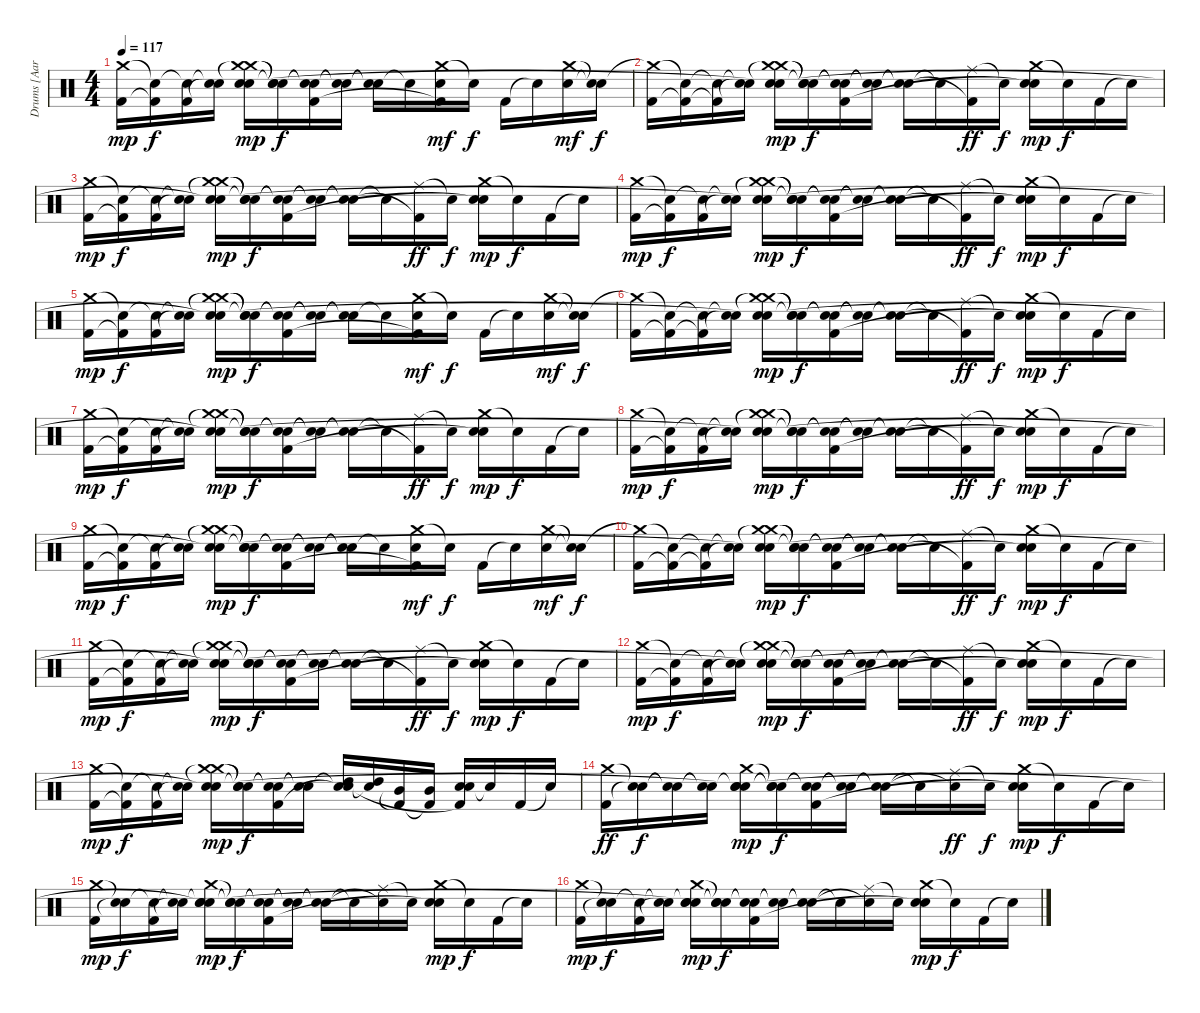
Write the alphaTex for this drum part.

\track ("Drums [Aaron Harris]" "Drums [Aar") {instrument percussion}
\staff {score}
\articulation defaults
\ts (4 4)
\tempo 117
\clef neutral
\ks c
("Crash medium (hit)" "Kick (hit) 2").16{dy mp} ("Snare (hit)"{t} "Kick (hit) 2"{t}).16{dy f} ("Snare (hit)"{t} "Kick (hit) 2").16 ("Snare (hit)"{t} "Snare (hit)"{t}).16 ("Crash medium (hit)"{t} "Crash medium (hit)" "Electric Snare (hit)" "Snare (hit)"{t}).16{dy mp} ("Snare (hit)"{t} "Snare (hit)"{t} "Snare (hit)"{t}).16{dy f} ("Snare (hit)"{t} "Snare (hit)"{t} "Kick (hit) 2").16 ("Snare (hit)"{t} "Snare (hit)"{t}).16 ("Snare (hit)"{t} "Snare (hit)"{t}).16 "Snare (hit)"{t}.16 ("Crash medium (hit)" "Electric Snare (hit)" "Kick (hit) 2"{t}).16{dy mf} "Snare (hit)"{t}.16{dy f} "Kick (hit) 2".16 "Snare (hit)"{t}.16 ("Crash medium (hit)" "Electric Snare (hit)").16{dy mf} ("Snare (hit)"{t} "Snare (hit)"{t}).16{dy f} |
("Crash medium (hit)"{t} "Kick (hit) 2").16 ("Snare (hit)"{t} "Kick (hit) 2"{t}).16 ("Snare (hit)"{t} "Kick (hit) 2"{t}).16 ("Snare (hit)"{t} "Snare (hit)"{t}).16 ("Crash medium (hit)"{t} "Crash medium (hit)" "Electric Snare (hit)" "Snare (hit)"{t}).16{dy mp} ("Snare (hit)"{t} "Snare (hit)"{t} "Snare (hit)"{t}).16{dy f} ("Snare (hit)"{t} "Snare (hit)"{t} "Kick (hit) 2").16 ("Snare (hit)"{t} "Snare (hit)"{t}).16 ("Snare (hit)"{t} "Snare (hit)"{t}).16 "Snare (hit)"{t}.16 ("Ride (middle)" "Kick (hit) 2"{t}).16{dy ff} "Snare (hit)"{t}.16{dy f} ("Crash medium (hit)" "Electric Snare (hit)" "Snare (hit)"{t}).16{dy mp} "Snare (hit)"{t}.16{dy f} "Kick (hit) 2".16 "Snare (hit)"{t}.16 |
("Crash medium (hit)" "Kick (hit) 2").16{dy mp} ("Snare (hit)"{t} "Kick (hit) 2"{t}).16{dy f} ("Snare (hit)"{t} "Kick (hit) 2").16 ("Snare (hit)"{t} "Snare (hit)"{t}).16 ("Crash medium (hit)"{t} "Crash medium (hit)" "Electric Snare (hit)" "Snare (hit)"{t}).16{dy mp} ("Snare (hit)"{t} "Snare (hit)"{t} "Snare (hit)"{t}).16{dy f} ("Snare (hit)"{t} "Snare (hit)"{t} "Kick (hit) 2").16 ("Snare (hit)"{t} "Snare (hit)"{t}).16 ("Snare (hit)"{t} "Snare (hit)"{t}).16 "Snare (hit)"{t}.16 ("Ride (middle)" "Kick (hit) 2"{t}).16{dy ff} "Snare (hit)"{t}.16{dy f} ("Crash medium (hit)" "Electric Snare (hit)" "Snare (hit)"{t}).16{dy mp} "Snare (hit)"{t}.16{dy f} "Kick (hit) 2".16 "Snare (hit)"{t}.16 |
("Crash medium (hit)" "Kick (hit) 2").16{dy mp} ("Snare (hit)"{t} "Kick (hit) 2"{t}).16{dy f} ("Snare (hit)"{t} "Kick (hit) 2").16 ("Snare (hit)"{t} "Snare (hit)"{t}).16 ("Crash medium (hit)"{t} "Crash medium (hit)" "Electric Snare (hit)" "Snare (hit)"{t}).16{dy mp} ("Snare (hit)"{t} "Snare (hit)"{t} "Snare (hit)"{t}).16{dy f} ("Snare (hit)"{t} "Snare (hit)"{t} "Kick (hit) 2").16 ("Snare (hit)"{t} "Snare (hit)"{t}).16 ("Snare (hit)"{t} "Snare (hit)"{t}).16 "Snare (hit)"{t}.16 ("Ride (middle)" "Kick (hit) 2"{t}).16{dy ff} "Snare (hit)"{t}.16{dy f} ("Crash medium (hit)" "Electric Snare (hit)" "Snare (hit)"{t}).16{dy mp} "Snare (hit)"{t}.16{dy f} "Kick (hit) 2".16 "Snare (hit)"{t}.16 |
("Crash medium (hit)" "Kick (hit) 2").16{dy mp} ("Snare (hit)"{t} "Kick (hit) 2"{t}).16{dy f} ("Snare (hit)"{t} "Kick (hit) 2").16 ("Snare (hit)"{t} "Snare (hit)"{t}).16 ("Crash medium (hit)"{t} "Crash medium (hit)" "Electric Snare (hit)" "Snare (hit)"{t}).16{dy mp} ("Snare (hit)"{t} "Snare (hit)"{t} "Snare (hit)"{t}).16{dy f} ("Snare (hit)"{t} "Snare (hit)"{t} "Kick (hit) 2").16 ("Snare (hit)"{t} "Snare (hit)"{t}).16 ("Snare (hit)"{t} "Snare (hit)"{t}).16 "Snare (hit)"{t}.16 ("Crash medium (hit)" "Electric Snare (hit)" "Kick (hit) 2"{t}).16{dy mf} "Snare (hit)"{t}.16{dy f} "Kick (hit) 2".16 "Snare (hit)"{t}.16 ("Crash medium (hit)" "Electric Snare (hit)").16{dy mf} ("Snare (hit)"{t} "Snare (hit)"{t}).16{dy f} |
("Crash medium (hit)"{t} "Kick (hit) 2").16 ("Snare (hit)"{t} "Kick (hit) 2"{t}).16 ("Snare (hit)"{t} "Kick (hit) 2"{t}).16 ("Snare (hit)"{t} "Snare (hit)"{t}).16 ("Crash medium (hit)"{t} "Crash medium (hit)" "Electric Snare (hit)" "Snare (hit)"{t}).16{dy mp} ("Snare (hit)"{t} "Snare (hit)"{t} "Snare (hit)"{t}).16{dy f} ("Snare (hit)"{t} "Snare (hit)"{t} "Kick (hit) 2").16 ("Snare (hit)"{t} "Snare (hit)"{t}).16 ("Snare (hit)"{t} "Snare (hit)"{t}).16 "Snare (hit)"{t}.16 ("Ride (middle)" "Kick (hit) 2"{t}).16{dy ff} "Snare (hit)"{t}.16{dy f} ("Crash medium (hit)" "Electric Snare (hit)" "Snare (hit)"{t}).16{dy mp} "Snare (hit)"{t}.16{dy f} "Kick (hit) 2".16 "Snare (hit)"{t}.16 |
("Crash medium (hit)" "Kick (hit) 2").16{dy mp} ("Snare (hit)"{t} "Kick (hit) 2"{t}).16{dy f} ("Snare (hit)"{t} "Kick (hit) 2").16 ("Snare (hit)"{t} "Snare (hit)"{t}).16 ("Crash medium (hit)"{t} "Crash medium (hit)" "Electric Snare (hit)" "Snare (hit)"{t}).16{dy mp} ("Snare (hit)"{t} "Snare (hit)"{t} "Snare (hit)"{t}).16{dy f} ("Snare (hit)"{t} "Snare (hit)"{t} "Kick (hit) 2").16 ("Snare (hit)"{t} "Snare (hit)"{t}).16 ("Snare (hit)"{t} "Snare (hit)"{t}).16 "Snare (hit)"{t}.16 ("Ride (middle)" "Kick (hit) 2"{t}).16{dy ff} "Snare (hit)"{t}.16{dy f} ("Crash medium (hit)" "Electric Snare (hit)" "Snare (hit)"{t}).16{dy mp} "Snare (hit)"{t}.16{dy f} "Kick (hit) 2".16 "Snare (hit)"{t}.16 |
("Crash medium (hit)" "Kick (hit) 2").16{dy mp} ("Snare (hit)"{t} "Kick (hit) 2"{t}).16{dy f} ("Snare (hit)"{t} "Kick (hit) 2").16 ("Snare (hit)"{t} "Snare (hit)"{t}).16 ("Crash medium (hit)"{t} "Crash medium (hit)" "Electric Snare (hit)" "Snare (hit)"{t}).16{dy mp} ("Snare (hit)"{t} "Snare (hit)"{t} "Snare (hit)"{t}).16{dy f} ("Snare (hit)"{t} "Snare (hit)"{t} "Kick (hit) 2").16 ("Snare (hit)"{t} "Snare (hit)"{t}).16 ("Snare (hit)"{t} "Snare (hit)"{t}).16 "Snare (hit)"{t}.16 ("Ride (middle)" "Kick (hit) 2"{t}).16{dy ff} "Snare (hit)"{t}.16{dy f} ("Crash medium (hit)" "Electric Snare (hit)" "Snare (hit)"{t}).16{dy mp} "Snare (hit)"{t}.16{dy f} "Kick (hit) 2".16 "Snare (hit)"{t}.16 |
("Crash medium (hit)" "Kick (hit) 2").16{dy mp} ("Snare (hit)"{t} "Kick (hit) 2"{t}).16{dy f} ("Snare (hit)"{t} "Kick (hit) 2").16 ("Snare (hit)"{t} "Snare (hit)"{t}).16 ("Crash medium (hit)"{t} "Crash medium (hit)" "Electric Snare (hit)" "Snare (hit)"{t}).16{dy mp} ("Snare (hit)"{t} "Snare (hit)"{t} "Snare (hit)"{t}).16{dy f} ("Snare (hit)"{t} "Snare (hit)"{t} "Kick (hit) 2").16 ("Snare (hit)"{t} "Snare (hit)"{t}).16 ("Snare (hit)"{t} "Snare (hit)"{t}).16 "Snare (hit)"{t}.16 ("Crash medium (hit)" "Electric Snare (hit)" "Kick (hit) 2"{t}).16{dy mf} "Snare (hit)"{t}.16{dy f} "Kick (hit) 2".16 "Snare (hit)"{t}.16 ("Crash medium (hit)" "Electric Snare (hit)").16{dy mf} ("Snare (hit)"{t} "Snare (hit)"{t}).16{dy f} |
("Crash medium (hit)"{t} "Kick (hit) 2").16 ("Snare (hit)"{t} "Kick (hit) 2"{t}).16 ("Snare (hit)"{t} "Kick (hit) 2"{t}).16 ("Snare (hit)"{t} "Snare (hit)"{t}).16 ("Crash medium (hit)"{t} "Crash medium (hit)" "Electric Snare (hit)" "Snare (hit)"{t}).16{dy mp} ("Snare (hit)"{t} "Snare (hit)"{t} "Snare (hit)"{t}).16{dy f} ("Snare (hit)"{t} "Snare (hit)"{t} "Kick (hit) 2").16 ("Snare (hit)"{t} "Snare (hit)"{t}).16 ("Snare (hit)"{t} "Snare (hit)"{t}).16 "Snare (hit)"{t}.16 ("Ride (middle)" "Kick (hit) 2"{t}).16{dy ff} "Snare (hit)"{t}.16{dy f} ("Crash medium (hit)" "Electric Snare (hit)" "Snare (hit)"{t}).16{dy mp} "Snare (hit)"{t}.16{dy f} "Kick (hit) 2".16 "Snare (hit)"{t}.16 |
("Crash medium (hit)" "Kick (hit) 2").16{dy mp} ("Snare (hit)"{t} "Kick (hit) 2"{t}).16{dy f} ("Snare (hit)"{t} "Kick (hit) 2").16 ("Snare (hit)"{t} "Snare (hit)"{t}).16 ("Crash medium (hit)"{t} "Crash medium (hit)" "Electric Snare (hit)" "Snare (hit)"{t}).16{dy mp} ("Snare (hit)"{t} "Snare (hit)"{t} "Snare (hit)"{t}).16{dy f} ("Snare (hit)"{t} "Snare (hit)"{t} "Kick (hit) 2").16 ("Snare (hit)"{t} "Snare (hit)"{t}).16 ("Snare (hit)"{t} "Snare (hit)"{t}).16 "Snare (hit)"{t}.16 ("Ride (middle)" "Kick (hit) 2"{t}).16{dy ff} "Snare (hit)"{t}.16{dy f} ("Crash medium (hit)" "Electric Snare (hit)" "Snare (hit)"{t}).16{dy mp} "Snare (hit)"{t}.16{dy f} "Kick (hit) 2".16 "Snare (hit)"{t}.16 |
("Crash medium (hit)" "Kick (hit) 2").16{dy mp} ("Snare (hit)"{t} "Kick (hit) 2"{t}).16{dy f} ("Snare (hit)"{t} "Kick (hit) 2").16 ("Snare (hit)"{t} "Snare (hit)"{t}).16 ("Crash medium (hit)"{t} "Crash medium (hit)" "Electric Snare (hit)" "Snare (hit)"{t}).16{dy mp} ("Snare (hit)"{t} "Snare (hit)"{t} "Snare (hit)"{t}).16{dy f} ("Snare (hit)"{t} "Snare (hit)"{t} "Kick (hit) 2").16 ("Snare (hit)"{t} "Snare (hit)"{t}).16 ("Snare (hit)"{t} "Snare (hit)"{t}).16 "Snare (hit)"{t}.16 ("Ride (middle)" "Kick (hit) 2"{t}).16{dy ff} "Snare (hit)"{t}.16{dy f} ("Crash medium (hit)" "Electric Snare (hit)" "Snare (hit)"{t}).16{dy mp} "Snare (hit)"{t}.16{dy f} "Kick (hit) 2".16 "Snare (hit)"{t}.16 |
("Crash medium (hit)" "Kick (hit) 2").16{dy mp} ("Snare (hit)"{t} "Kick (hit) 2"{t}).16{dy f} ("Snare (hit)"{t} "Kick (hit) 2").16 ("Snare (hit)"{t} "Snare (hit)"{t}).16 ("Crash medium (hit)"{t} "Crash medium (hit)" "Electric Snare (hit)" "Snare (hit)"{t}).16{dy mp} ("Snare (hit)"{t} "Snare (hit)"{t} "Snare (hit)"{t}).16{dy f} ("Snare (hit)"{t} "Snare (hit)"{t} "Kick (hit) 2").16 ("Snare (hit)"{t} "Snare (hit)"{t}).16 ("Snare (hit)"{t} "High Tom (hit)" "Snare (hit)"{t}).16 ("High Tom (hit)" "Snare (hit)"{t}).16 ("Mid Tom (hit)" "Kick (hit) 2"{t}).16 ("Mid Tom (hit)" "Kick (hit) 2"{t}).16 ("Electric Snare (hit)" "Electric Snare (hit)" "Kick (hit) 2"{t}).16 "Snare (hit)"{t}.16 "Kick (hit) 2".16 "Snare (hit)"{t}.16 |
("Crash medium (hit)" "Kick (hit) 2").16{dy ff} ("Snare (hit)"{t} "Snare (hit)"{t}).16{dy f} ("Snare (hit)"{t} "Snare (hit)"{t}).16 ("Snare (hit)"{t} "Snare (hit)"{t}).16 ("Snare (hit)"{t} "Crash medium (hit)" "Electric Snare (hit)" "Snare (hit)"{t}).16{dy mp} ("Snare (hit)"{t} "Snare (hit)"{t} "Snare (hit)"{t}).16{dy f} ("Snare (hit)"{t} "Snare (hit)"{t} "Kick (hit) 2").16 ("Snare (hit)"{t} "Snare (hit)"{t}).16 ("Snare (hit)"{t} "Snare (hit)"{t}).16 "Snare (hit)"{t}.16 ("Ride (middle)" "Snare (hit)"{t}).16{dy ff} "Snare (hit)"{t}.16{dy f} ("Crash medium (hit)" "Electric Snare (hit)" "Snare (hit)"{t}).16{dy mp} "Snare (hit)"{t}.16{dy f} "Kick (hit) 2".16 "Snare (hit)"{t}.16 |
("Crash medium (hit)" "Kick (hit) 2").16{dy mp} ("Snare (hit)"{t} "Snare (hit)"{t}).16{dy f} ("Snare (hit)"{t} "Kick (hit) 2").16 ("Snare (hit)"{t} "Snare (hit)"{t}).16 ("Snare (hit)"{t} "Crash medium (hit)" "Electric Snare (hit)" "Snare (hit)"{t}).16{dy mp} ("Snare (hit)"{t} "Snare (hit)"{t} "Snare (hit)"{t}).16{dy f} ("Snare (hit)"{t} "Snare (hit)"{t} "Kick (hit) 2").16 ("Snare (hit)"{t} "Snare (hit)"{t}).16 ("Snare (hit)"{t} "Snare (hit)"{t}).16 "Snare (hit)"{t}.16 ("Ride (middle)" "Snare (hit)"{t}).16 "Snare (hit)"{t}.16 ("Crash medium (hit)" "Electric Snare (hit)" "Snare (hit)"{t}).16{dy mp} "Snare (hit)"{t}.16{dy f} "Kick (hit) 2".16 "Snare (hit)"{t}.16 |
("Crash medium (hit)" "Kick (hit) 2").16{dy mp} ("Snare (hit)"{t} "Snare (hit)"{t}).16{dy f} ("Snare (hit)"{t} "Kick (hit) 2").16 ("Snare (hit)"{t} "Snare (hit)"{t}).16 ("Snare (hit)"{t} "Crash medium (hit)" "Electric Snare (hit)" "Snare (hit)"{t}).16{dy mp} ("Snare (hit)"{t} "Snare (hit)"{t} "Snare (hit)"{t}).16{dy f} ("Snare (hit)"{t} "Snare (hit)"{t} "Kick (hit) 2").16 ("Snare (hit)"{t} "Snare (hit)"{t}).16 ("Snare (hit)"{t} "Snare (hit)"{t}).16 "Snare (hit)"{t}.16 ("Ride (middle)" "Snare (hit)"{t}).16 "Snare (hit)"{t}.16 ("Crash medium (hit)" "Electric Snare (hit)" "Snare (hit)"{t}).16{dy mp} "Snare (hit)"{t}.16{dy f} "Kick (hit) 2".16 "Snare (hit)"{t}.16
